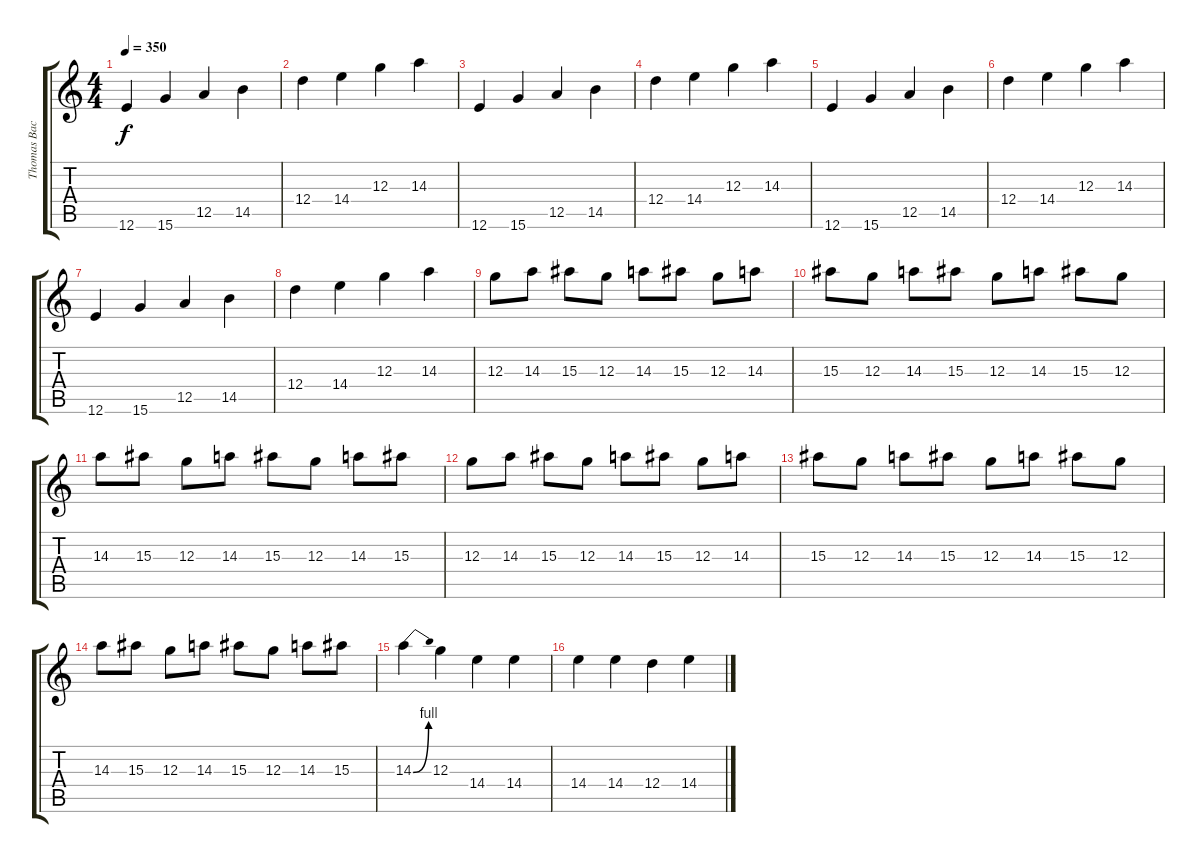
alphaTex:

\track ("Thomas Bacon - Lead Guitar" "Thomas Bac") {instrument overdrivenguitar}
\staff {score tabs}
\tuning (E4 B3 G3 D3 A2 E2) {hide}
\ts (4 4)
\tempo 350
\clef g2
\ks c
12.6.4{dy f} 15.6.4 12.5.4 14.5.4 |
12.4.4 14.4.4 12.3.4 14.3.4 |
12.6.4 15.6.4 12.5.4 14.5.4 |
12.4.4 14.4.4 12.3.4 14.3.4 |
12.6.4 15.6.4 12.5.4 14.5.4 |
12.4.4 14.4.4 12.3.4 14.3.4 |
12.6.4 15.6.4 12.5.4 14.5.4 |
12.4.4 14.4.4 12.3.4 14.3.4 |
12.3.8 14.3.8 15.3.8 12.3.8 14.3.8 15.3.8 12.3.8 14.3.8 |
15.3.8 12.3.8 14.3.8 15.3.8 12.3.8 14.3.8 15.3.8 12.3.8 |
14.3.8 15.3.8 12.3.8 14.3.8 15.3.8 12.3.8 14.3.8 15.3.8 |
12.3.8 14.3.8 15.3.8 12.3.8 14.3.8 15.3.8 12.3.8 14.3.8 |
15.3.8 12.3.8 14.3.8 15.3.8 12.3.8 14.3.8 15.3.8 12.3.8 |
14.3.8 15.3.8 12.3.8 14.3.8 15.3.8 12.3.8 14.3.8 15.3.8 |
14.3{be (bend 0 0 60 4)}.4 12.3.4 14.4.4 14.4.4 |
14.4.4 14.4.4 12.4.4 14.4.4
